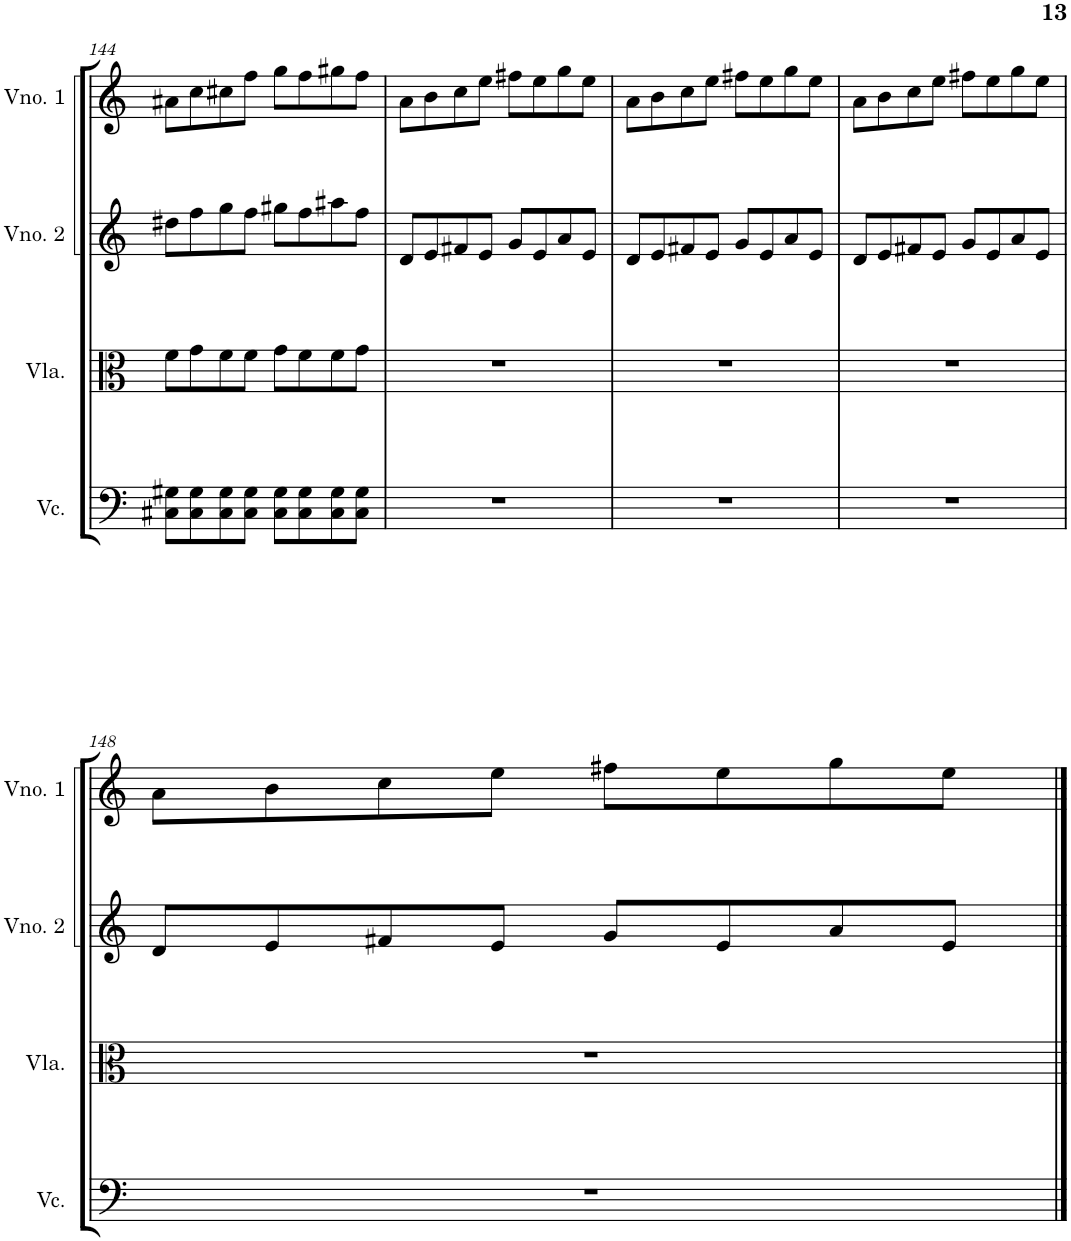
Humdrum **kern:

**kern	**kern	**kern	**kern
*part4	*part3	*part2	*part1
*staff4	*staff3	*staff2	*staff1
*I"Violoncelo	*I"Viola	*I"Violino 2	*I"Violino 1
*I'Vc.	*I'Vla.	*I'Vno. 2	*I'Vno. 1
!!LO:PB:g=z
*clefF4	*clefC3	*clefG2	*clefG2
*k[]	*k[]	*k[]	*k[]
*M4/4	*M4/4	*M4/4	*M4/4
=144	=144	=144	=144
8C#X\ 8G#X\L	8f\L	8dd#X\L	8a#X\L
8C#\ 8G#\	8g\	8ff\	8cc\
8C#\ 8G#\	8f\	8gg\	8cc#X\
8C#\ 8G#\J	8f\J	8ff\J	8ff\J
8C#\ 8G#\L	8g\L	8gg#X\L	8gg\L
8C#\ 8G#\	8f\	8ff\	8ff\
8C#\ 8G#\	8f\	8aa#X\	8gg#X\
8C#\ 8G#\J	8g\J	8ff\J	8ff\J
=145	=145	=145	=145
1r	1r	8d/L	8a\L
.	.	8e/	8b\
.	.	8f#X/	8cc\
.	.	8e/J	8ee\J
.	.	8g/L	8ff#X\L
.	.	8e/	8ee\
.	.	8a/	8gg\
.	.	8e/J	8ee\J
=146	=146	=146	=146
1r	1r	8d/L	8a\L
.	.	8e/	8b\
.	.	8f#X/	8cc\
.	.	8e/J	8ee\J
.	.	8g/L	8ff#X\L
.	.	8e/	8ee\
.	.	8a/	8gg\
.	.	8e/J	8ee\J
=147	=147	=147	=147
1r	1r	8d/L	8a\L
.	.	8e/	8b\
.	.	8f#X/	8cc\
.	.	8e/J	8ee\J
.	.	8g/L	8ff#X\L
.	.	8e/	8ee\
.	.	8a/	8gg\
.	.	8e/J	8ee\J
!!LO:LB:g=z
=148	=148	=148	=148
1r	1r	8d/L	8a\L
.	.	8e/	8b\
.	.	8f#X/	8cc\
.	.	8e/J	8ee\J
.	.	8g/L	8ff#X\L
.	.	8e/	8ee\
.	.	8a/	8gg\
.	.	8e/J	8ee\J
==	==	==	==
*-	*-	*-	*-
